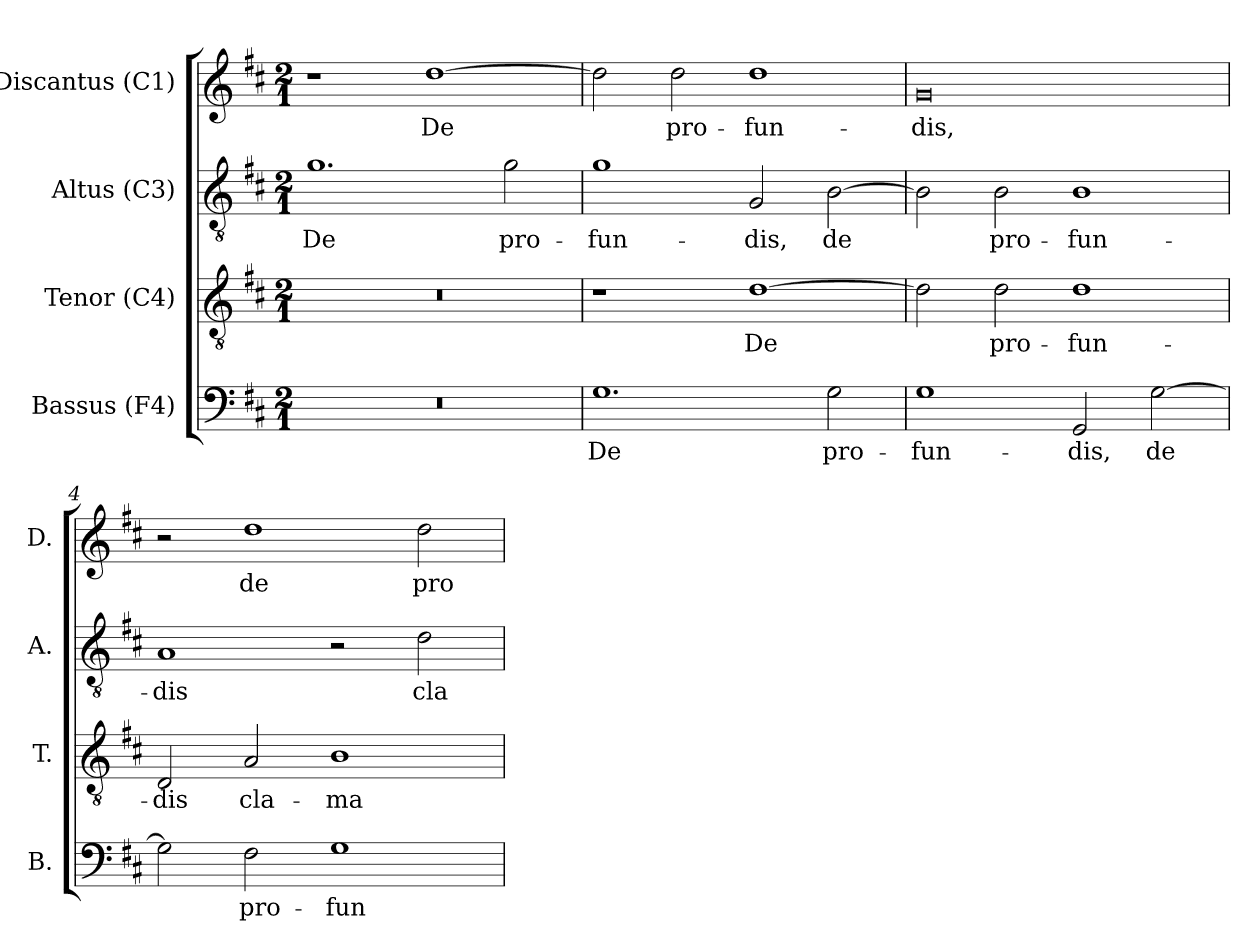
**kern	**text	**kern	**text	**kern	**text	**kern	**text
*part4	*part4	*part3	*part3	*part2	*part2	*part1	*part1
*staff4	*staff4	*staff3	*staff3	*staff2	*staff2	*staff1	*staff1
*I"Bassus (F4)	*	*I"Tenor (C4)	*	*I"Altus (C3)	*	*I"Discantus (C1)	*
*I'B.	*	*I'T.	*	*I'A.	*	*I'D.	*
!!LO:PB:g=z
*clefF4	*	*clefGv2	*	*clefGv2	*	*clefG2	*
*	*	*ITrd7c12	*	*ITrd7c12	*	*	*
*k[f#c#]	*	*k[f#c#]	*	*k[f#c#]	*	*k[f#c#]	*
*D:	*	*D:	*	*D:	*	*D:	*
*M2/1	*	*M2/1	*	*M2/1	*	*M2/1	*
=1	=1	=1	=1	=1	=1	=1	=1
!LO:N:vis=1	!	!LO:N:vis=1	!	!	!	!	!
!	!	!	!	!	!LO:LY:b:color=#000000	!	!
0r	.	0r	.	1.Gi	De	1r	.
!	!	!	!	!	!	!	!LO:LY:b:color=#000000
.	.	.	.	.	.	[1ddi	De
!	!	!	!	!	!LO:LY:b:color=#000000	!	!
.	.	.	.	2Gi\	pro-	.	.
=2	=2	=2	=2	=2	=2	=2	=2
!	!LO:LY:b:color=#000000	!	!	!	!	!	!
!	!	!	!	!	!LO:LY:b:color=#000000	!	!
1.Gi	De	1r	.	1Gi	-fun-	2ddi\]	.
!	!	!	!	!	!	!	!LO:LY:b:color=#000000
.	.	.	.	.	.	2ddi\	pro-
!	!	!	!LO:LY:b:color=#000000	!	!	!	!
!	!	!	!	!	!LO:LY:b:color=#000000	!	!
!	!	!	!	!	!	!	!LO:LY:b:color=#000000
.	.	[1Di	De	2GGi/	-dis,	1ddi	-fun-
!	!LO:LY:b:color=#000000	!	!	!	!	!	!
!	!	!	!	!	!LO:LY:b:color=#000000	!	!
2Gi\	pro-	.	.	[2BBi\	de	.	.
=3	=3	=3	=3	=3	=3	=3	=3
!	!LO:LY:b:color=#000000	!	!	!	!	!	!
!	!	!	!	!	!	!	!LO:LY:b:color=#000000
1Gi	-fun-	2Di\]	.	2BBi\]	.	0gi	-dis,
!	!	!	!LO:LY:b:color=#000000	!	!	!	!
!	!	!	!	!	!LO:LY:b:color=#000000	!	!
.	.	2Di\	pro-	2BBi\	pro-	.	.
!	!LO:LY:b:color=#000000	!	!	!	!	!	!
!	!	!	!LO:LY:b:color=#000000	!	!	!	!
!	!	!	!	!	!LO:LY:b:color=#000000	!	!
2GGi/	-dis,	1Di	-fun-	1BBi	-fun-	.	.
!	!LO:LY:b:color=#000000	!	!	!	!	!	!
[2Gi\	de	.	.	.	.	.	.
=4	=4	=4	=4	=4	=4	=4	=4
!	!	!	!LO:LY:b:color=#000000	!	!	!	!
!	!	!	!	!	!LO:LY:b:color=#000000	!	!
2Gi\]	.	2DDi/	-dis	1AAi	-dis	2r	.
!	!LO:LY:b:color=#000000	!	!	!	!	!	!
!	!	!	!LO:LY:b:color=#000000	!	!	!	!
!	!	!	!	!	!	!	!LO:LY:b:color=#000000
2F#i\	pro-	2AAi/	cla-	.	.	1ddi	de
!	!LO:LY:b:color=#000000	!	!	!	!	!	!
!	!	!	!LO:LY:b:color=#000000	!	!	!	!
1Gi	-fun-	1BBi	-ma-	2r	.	.	.
!	!	!	!	!	!LO:LY:b:color=#000000	!	!
!	!	!	!	!	!	!	!LO:LY:b:color=#000000
.	.	.	.	2Di\	cla-	2ddi\	pro-
=	=	=	=	=	=	=	=
*-	*-	*-	*-	*-	*-	*-	*-
